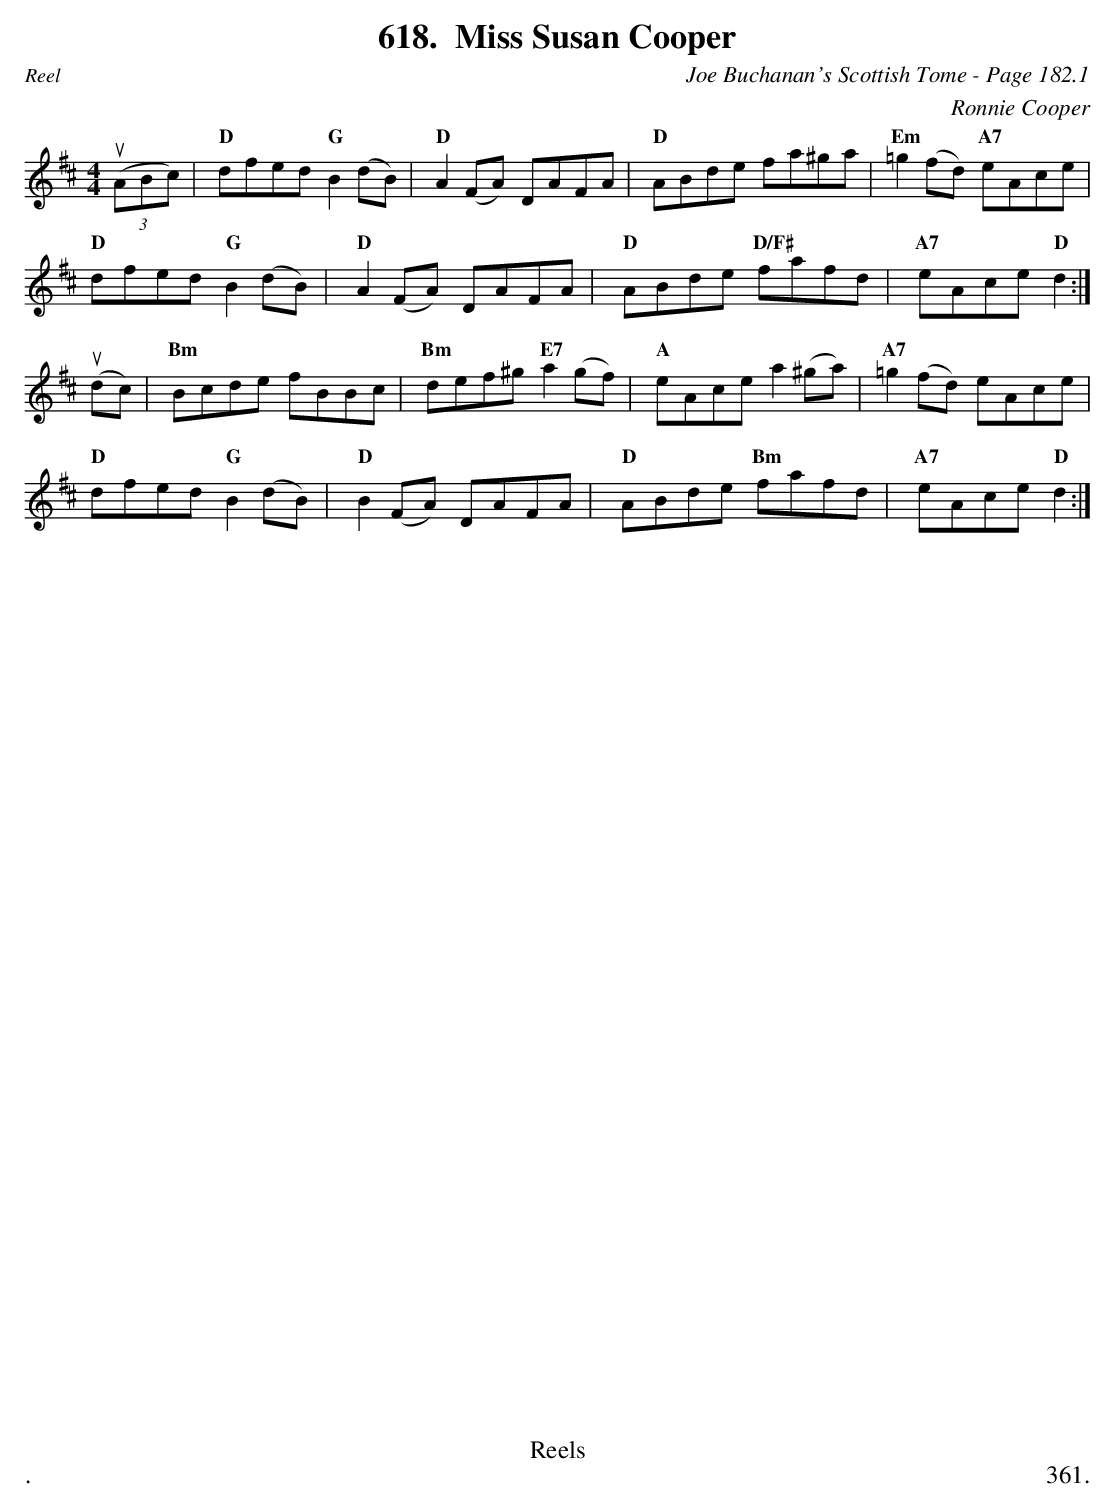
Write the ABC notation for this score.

X:1
T:Miss Susan Cooper
C:Joe Buchanan's Scottish Tome - Page 182.1
C:Ronnie Cooper
L:1/8
M:4/4
K:D
u((3ABc) | "D"dfed "G"B2 (dB) | "D"A2 (FA) DAFA | "D"ABde fa^ga | "Em"=g2 (fd) "A7"eAce |
"D"dfed "G"B2 (dB) | "D"A2 (FA) DAFA | "D"ABde "D/F#"fafd | "A7"eAce "D"d2 :|
u(dc) | "Bm"Bcde fBBc | "Bm"def^g "E7"a2 (gf) | "A"eAce a2 (^ga) | "A7"=g2 (fd) eAce |
"D"dfed "G"B2 (dB) | "D"B2 (FA) DAFA | "D"ABde "Bm"fafd | "A7"eAce "D"d2 :|
